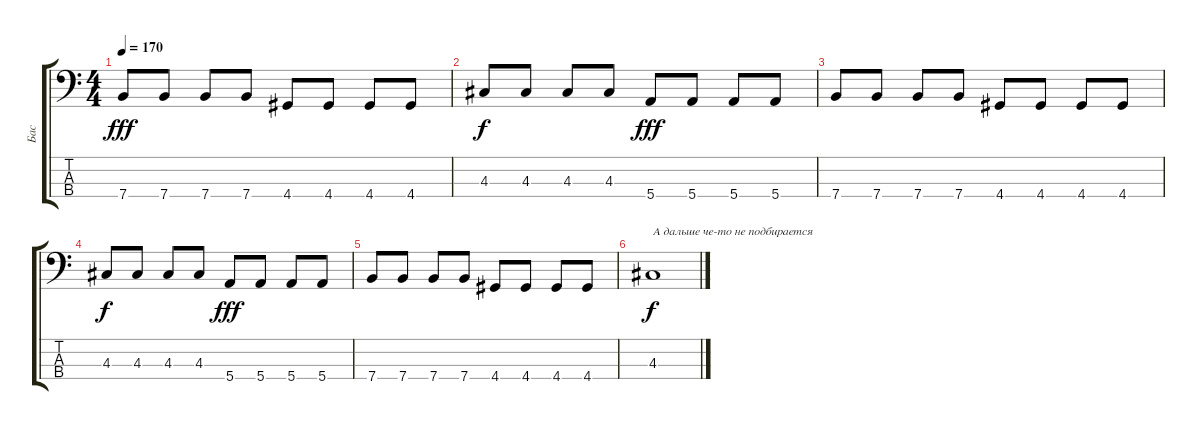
\track ("Бас" "Бас") {instrument slapbass1}
\staff {score tabs}
\tuning (G2 D2 A1 E1) {hide}
\ts (4 4)
\tempo 170
\clef f4
\ks c
7.4.8{dy fff} 7.4.8 7.4.8 7.4.8 4.4.8 4.4.8 4.4.8 4.4.8 |
4.3.8{dy f} 4.3.8 4.3.8 4.3.8 5.4.8{dy fff} 5.4.8 5.4.8 5.4.8 |
7.4.8 7.4.8 7.4.8 7.4.8 4.4.8 4.4.8 4.4.8 4.4.8 |
4.3.8{dy f} 4.3.8 4.3.8 4.3.8 5.4.8{dy fff} 5.4.8 5.4.8 5.4.8 |
7.4.8 7.4.8 7.4.8 7.4.8 4.4.8 4.4.8 4.4.8 4.4.8 |
4.3.1{txt "А дальше че-то не подбирается" dy f}
